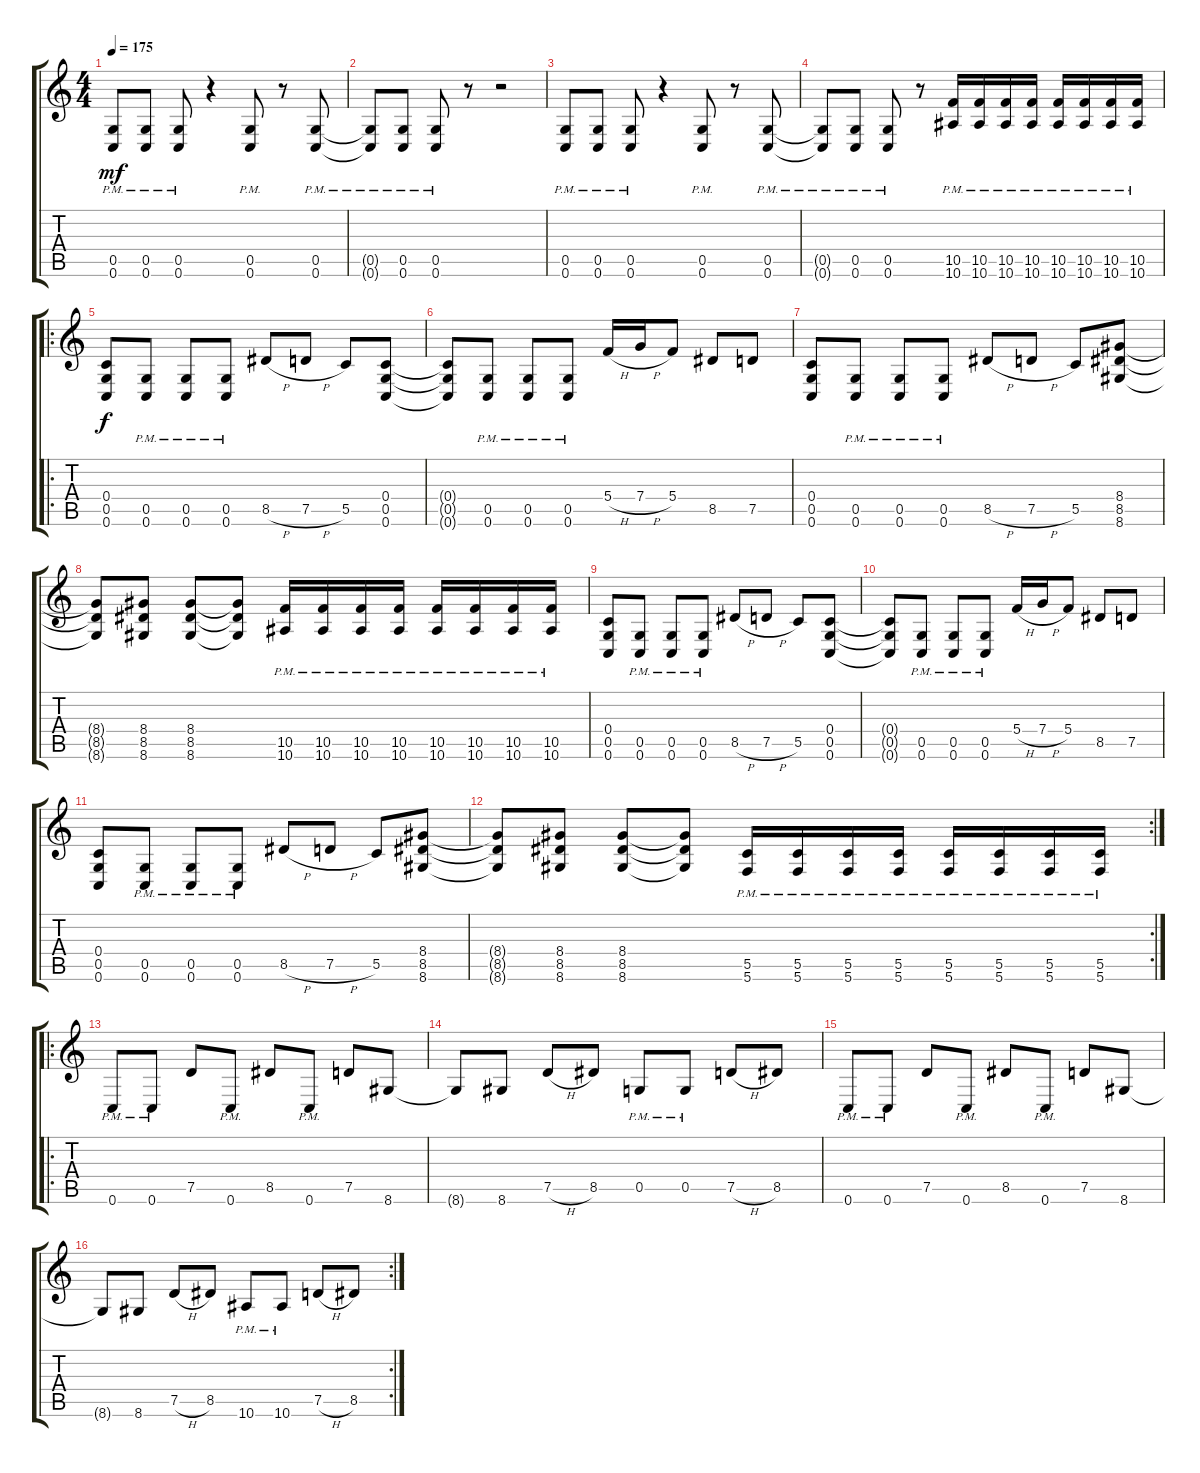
\track "" {instrument distortionguitar}
\staff {score tabs}
\tuning (D4 A3 F3 C3 G2 C2) {hide}
\ts (4 4)
\tempo 175
\clef g2
\ks c
(0.5{pm} 0.6{pm}).8{dy mf} (0.5{pm} 0.6{pm}).8 (0.5{pm} 0.6{pm}).8 r.4 (0.5{pm} 0.6{pm}).8 r.8 (0.5{pm} 0.6{pm}).8 |
(0.5{pm t} 0.6{pm t}).8 (0.5{pm} 0.6{pm}).8 (0.5{pm} 0.6{pm}).8 r.8 r.2 |
(0.5{pm} 0.6{pm}).8 (0.5{pm} 0.6{pm}).8 (0.5{pm} 0.6{pm}).8 r.4 (0.5{pm} 0.6{pm}).8 r.8 (0.5{pm} 0.6{pm}).8 |
(0.5{pm t} 0.6{pm t}).8 (0.5{pm} 0.6{pm}).8 (0.5{pm} 0.6{pm}).8 r.8 (10.5{pm} 10.6{pm}).16 (10.5{pm} 10.6{pm}).16 (10.5{pm} 10.6{pm}).16 (10.5{pm} 10.6{pm}).16 (10.5{pm} 10.6{pm}).16 (10.5{pm} 10.6{pm}).16 (10.5{pm} 10.6{pm}).16 (10.5{pm} 10.6{pm}).16 |
\ro
(0.4 0.5 0.6).8{dy f} (0.5{pm} 0.6{pm}).8 (0.5{pm} 0.6{pm}).8 (0.5{pm} 0.6{pm}).8 8.5{h}.8 7.5{h}.8 5.5.8 (0.4 0.5 0.6).8 |
(0.4{t} 0.5{t} 0.6{t}).8 (0.5{pm} 0.6{pm}).8 (0.5{pm} 0.6{pm}).8 (0.5{pm} 0.6{pm}).8 5.4{h}.16 7.4{h}.16 5.4.8 8.5.8 7.5.8 |
(0.4 0.5 0.6).8 (0.5{pm} 0.6{pm}).8 (0.5{pm} 0.6{pm}).8 (0.5{pm} 0.6{pm}).8 8.5{h}.8 7.5{h}.8 5.5.8 (8.4 8.5 8.6).8 |
(8.4{t} 8.5{t} 8.6{t}).8 (8.4 8.5 8.6).8 (8.4 8.5 8.6).8 (8.4{t} 8.5{t} 8.6{t}).8 (10.5{pm} 10.6{pm}).16 (10.5{pm} 10.6{pm}).16 (10.5{pm} 10.6{pm}).16 (10.5{pm} 10.6{pm}).16 (10.5{pm} 10.6{pm}).16 (10.5{pm} 10.6{pm}).16 (10.5{pm} 10.6{pm}).16 (10.5{pm} 10.6{pm}).16 |
(0.4 0.5 0.6).8 (0.5{pm} 0.6{pm}).8 (0.5{pm} 0.6{pm}).8 (0.5{pm} 0.6{pm}).8 8.5{h}.8 7.5{h}.8 5.5.8 (0.4 0.5 0.6).8 |
(0.4{t} 0.5{t} 0.6{t}).8 (0.5{pm} 0.6{pm}).8 (0.5{pm} 0.6{pm}).8 (0.5{pm} 0.6{pm}).8 5.4{h}.16 7.4{h}.16 5.4.8 8.5.8 7.5.8 |
(0.4 0.5 0.6).8 (0.5{pm} 0.6{pm}).8 (0.5{pm} 0.6{pm}).8 (0.5{pm} 0.6{pm}).8 8.5{h}.8 7.5{h}.8 5.5.8 (8.4 8.5 8.6).8 |
\rc 2
(8.4{t} 8.5{t} 8.6{t}).8 (8.4 8.5 8.6).8 (8.4 8.5 8.6).8 (8.4{t} 8.5{t} 8.6{t}).8 (5.5{pm} 5.6{pm}).16 (5.5{pm} 5.6{pm}).16 (5.5{pm} 5.6{pm}).16 (5.5{pm} 5.6{pm}).16 (5.5{pm} 5.6{pm}).16 (5.5{pm} 5.6{pm}).16 (5.5{pm} 5.6{pm}).16 (5.5{pm} 5.6{pm}).16 |
\ro
0.6{pm}.8 0.6{pm}.8 7.5.8 0.6{pm}.8 8.5.8 0.6{pm}.8 7.5.8 8.6.8 |
8.6{t}.8 8.6.8 7.5{h}.8 8.5.8 0.5{pm}.8 0.5{pm}.8 7.5{h}.8 8.5.8 |
0.6{pm}.8 0.6{pm}.8 7.5.8 0.6{pm}.8 8.5.8 0.6{pm}.8 7.5.8 8.6.8 |
\rc 2
8.6{t}.8 8.6.8 7.5{h}.8 8.5.8 10.6{pm}.8 10.6{pm}.8 7.5{h}.8 8.5.8
